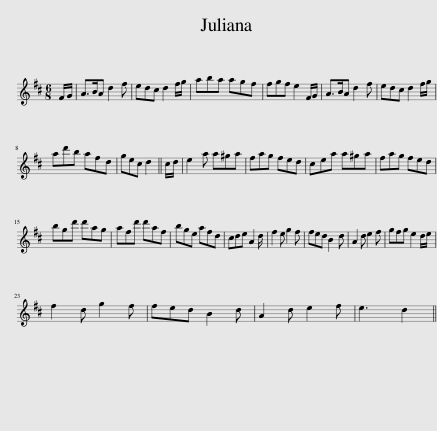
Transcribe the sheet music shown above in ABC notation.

X:1
L:1/8
M:6/8
I:linebreak $
K:D
V:1 treble
V:1
 F/G/ | A>BA d2 f | edc d2 f/g/ | aba agf | fgf e2 F/G/ | %5
 A>BA d2 f | edc d2 f/g/ |$ ad'b afd | gec d2 || c/d/ | %10
 e2 a a^ga | fag fed | cea a^ga | fag fed |$ bgd' d'ag | %15
 afd' d'af | bge afd | cde A2 d/ | f2 e g2 f | fed B2 d | %20
 A2 d e2 f | gfg e2 d/e/ |$ f2 d g2 f | fed B2 d | A2 d e2 f | %25
 e3 d2 || %26
